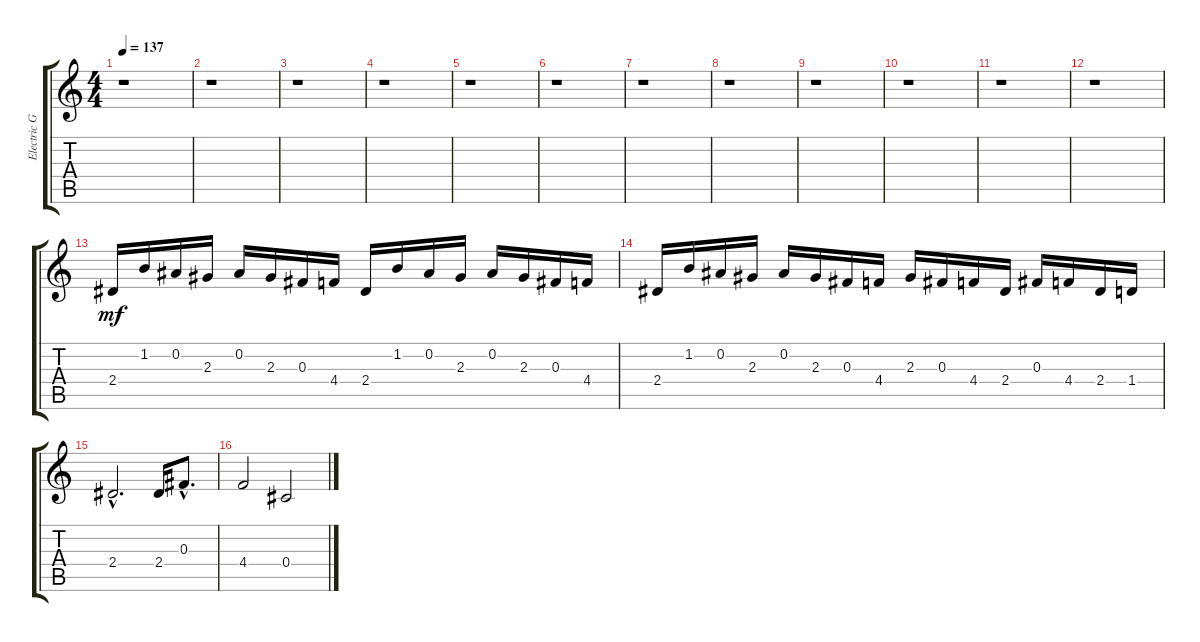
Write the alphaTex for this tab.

\track ("Electric Guitar 3" "Electric G") {instrument distortionguitar}
\staff {score tabs}
\tuning (Eb4 Bb3 Gb3 Db3 Ab2 Eb2) {hide}
\ts (4 4)
\tempo 137
\clef g2
\ks c
r.1{dy mf} |
r.1 |
r.1 |
r.1 |
r.1 |
r.1 |
r.1 |
r.1 |
r.1 |
r.1 |
r.1 |
r.1 |
2.4.16 1.2.16 0.2.16 2.3.16 0.2.16 2.3.16 0.3.16 4.4.16 2.4.16 1.2.16 0.2.16 2.3.16 0.2.16 2.3.16 0.3.16 4.4.16 |
2.4.16 1.2.16 0.2.16 2.3.16 0.2.16 2.3.16 0.3.16 4.4.16 2.3.16 0.3.16 4.4.16 2.4.16 0.3.16 4.4.16 2.4.16 1.4.16 |
2.4{hac}.2{d} 2.4.16 0.3{hac}.8{d} |
4.4.2 0.4.2
